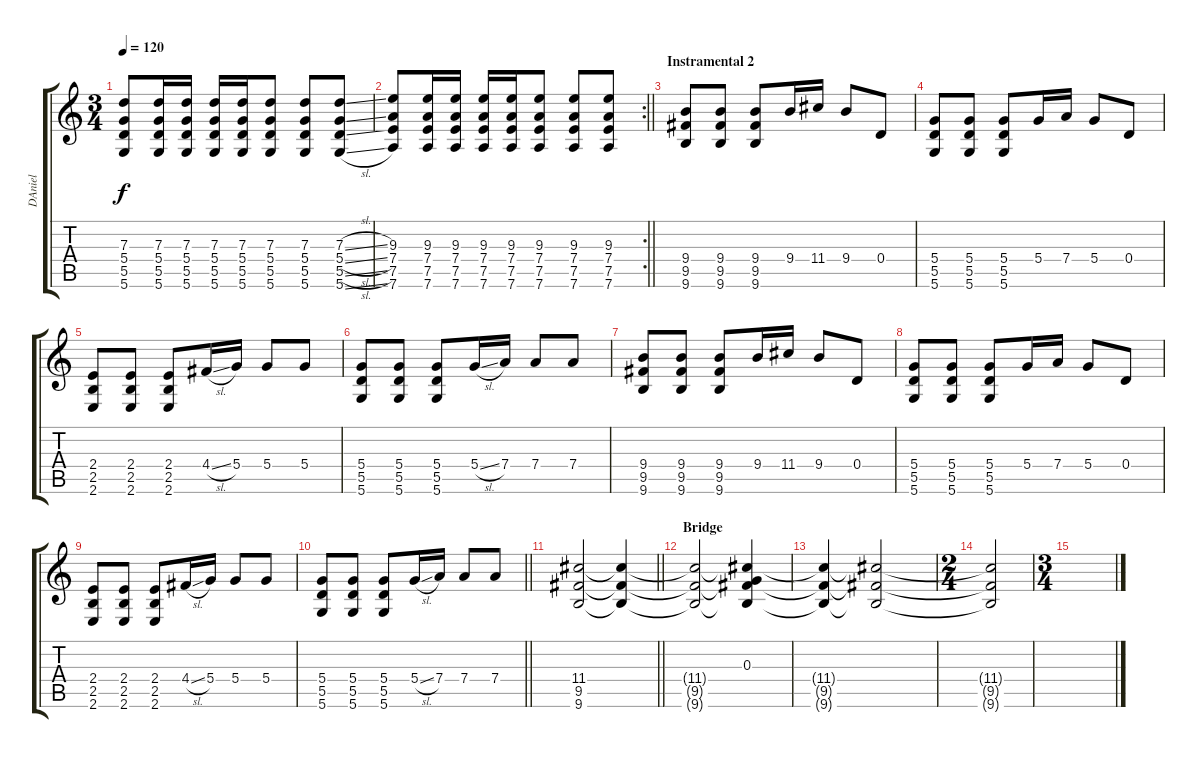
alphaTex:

\track ("DAniel" "DAniel") {instrument distortionguitar}
\staff {score tabs}
\tuning (E4 B3 G3 D3 A2 D2) {hide}
\ts (3 4)
\tempo 120
\clef g2
\ks c
(7.3 5.4 5.5 5.6).8{dy f} (7.3 5.4 5.5 5.6).16 (7.3 5.4 5.5 5.6).16 (7.3 5.4 5.5 5.6).16 (7.3 5.4 5.5 5.6).16 (7.3 5.4 5.5 5.6).8 (7.3 5.4 5.5 5.6).8 (7.3{sl} 5.4{sl} 5.5{sl} 5.6{sl}).8 |
\rc 2
\barLineRight lightlight
(9.3 7.4 7.5 7.6).8 (9.3 7.4 7.5 7.6).16 (9.3 7.4 7.5 7.6).16 (9.3 7.4 7.5 7.6).16 (9.3 7.4 7.5 7.6).16 (9.3 7.4 7.5 7.6).8 (9.3 7.4 7.5 7.6).8 (9.3 7.4 7.5 7.6).8 |
\section ("" "Instramental 2")
(9.4 9.5 9.6).8 (9.4 9.5 9.6).8 (9.4 9.5 9.6).8 9.4.16 11.4.16 9.4.8 0.4.8 |
(5.4 5.5 5.6).8 (5.4 5.5 5.6).8 (5.4 5.5 5.6).8 5.4.16 7.4.16 5.4.8 0.4.8 |
(2.4 2.5 2.6).8 (2.4 2.5 2.6).8 (2.4 2.5 2.6).8 4.4{sl}.16 5.4.16 5.4.8 5.4.8 |
(5.4 5.5 5.6).8 (5.4 5.5 5.6).8 (5.4 5.5 5.6).8 5.4{sl}.16 7.4.16 7.4.8 7.4.8 |
(9.4 9.5 9.6).8 (9.4 9.5 9.6).8 (9.4 9.5 9.6).8 9.4.16 11.4.16 9.4.8 0.4.8 |
(5.4 5.5 5.6).8 (5.4 5.5 5.6).8 (5.4 5.5 5.6).8 5.4.16 7.4.16 5.4.8 0.4.8 |
(2.4 2.5 2.6).8 (2.4 2.5 2.6).8 (2.4 2.5 2.6).8 4.4{sl}.16 5.4.16 5.4.8 5.4.8 |
\barLineRight lightlight
(5.4 5.5 5.6).8 (5.4 5.5 5.6).8 (5.4 5.5 5.6).8 5.4{sl}.16 7.4.16 7.4.8 7.4.8 |
\barLineRight lightlight
(11.4 9.5 9.6).2 (11.4{t} 9.5{t} 9.6{t}).4 |
\section ("" "Bridge")
(11.4{t} 9.5{t} 9.6{t}).2 (0.3 11.4{t} 9.5{t} 9.6{t}).4 |
(11.4{t} 9.5{t} 9.6{t}).4 (11.4{t} 9.5{t} 9.6{t}).2 |
\ts (2 4)
(11.4{t} 9.5{t} 9.6{t}).2 |
\ts (3 4)
